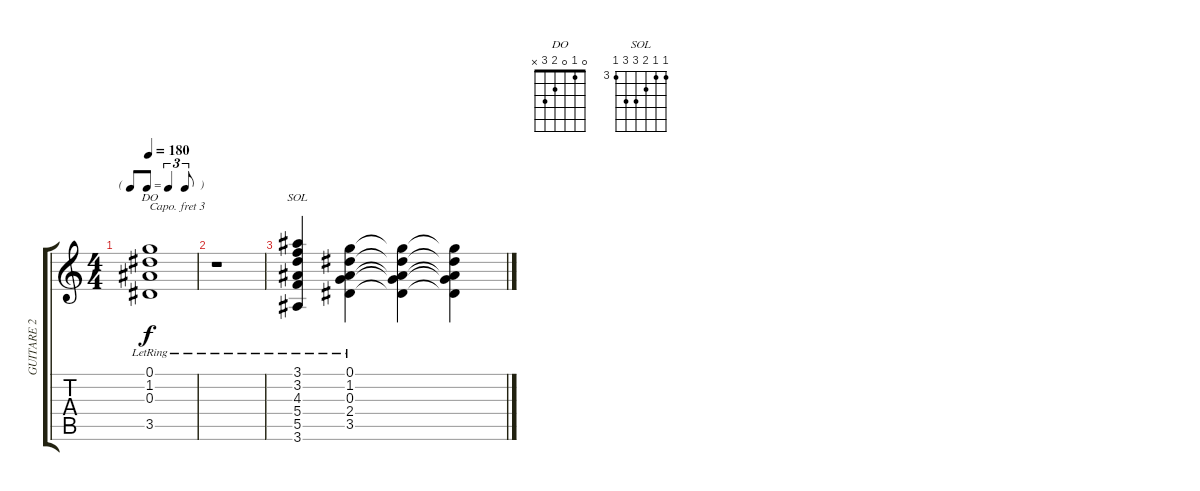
\track ("GUITARE 2" "GUITARE 2") {instrument acousticguitarnylon}
\staff {score tabs}
\capo 3
\tuning (E4 B3 G3 D3 A2 E2) {hide}
\chord ("DO" 0 1 0 2 3 x)
\chord ("SOL" 3 3 4 5 5 3) {firstfret 3}
\ts (4 4)
\tf triplet8th
\tempo 180
\clef g2
\ks c
(0.1{lr} 1.2{lr} 0.3{lr} 3.5).1{ch "DO" dy f volume 14} |
r.1 |
(3.1{lr} 3.2{lr} 4.3{lr} 5.4 5.5 3.6).4{ch "SOL"} (0.1{lr} 1.2{lr} 0.3{lr} 2.4 3.5).4 (0.1{t} 1.2{t} 0.3{t} 2.4{t} 3.5{t}).4 (0.1{t} 1.2{t} 0.3{t} 2.4{t} 3.5{t}).4
